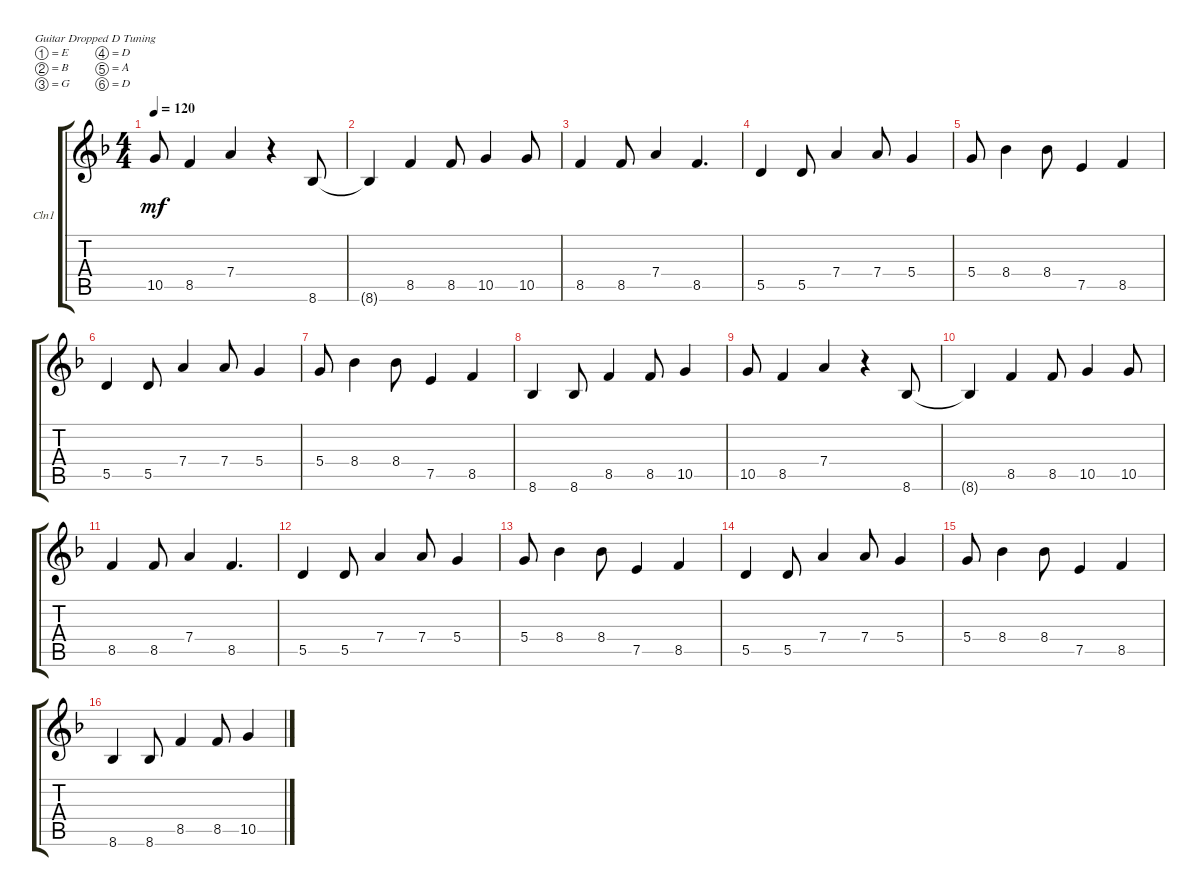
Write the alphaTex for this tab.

\defaultSystemsLayout 4
\bracketExtendMode groupsimilarinstruments
\firstSystemTrackNameOrientation horizontal
\otherSystemsTrackNameOrientation horizontal
\track ("Clean 1" "Cln1") {instrument electricguitarclean}
\staff {score tabs}
\tuning (E4 B3 G3 D3 A2 D2)
\ts (4 4)
\tempo 120
\clef g2
\ks f
10.5.8{dy mf} 8.5.4 7.4.4 r.4 8.6.8 |
8.6{t}.4 8.5.4 8.5.8 10.5.4 10.5.8 |
8.5.4 8.5.8 7.4.4 8.5.4{d} |
5.5.4 5.5.8 7.4.4 7.4.8 5.4.4 |
5.4.8 8.4.4 8.4.8 7.5.4 8.5.4 |
5.5.4 5.5.8 7.4.4 7.4.8 5.4.4 |
5.4.8 8.4.4 8.4.8 7.5.4 8.5.4 |
8.6.4 8.6.8 8.5.4 8.5.8 10.5.4 |
10.5.8 8.5.4 7.4.4 r.4 8.6.8 |
8.6{t}.4 8.5.4 8.5.8 10.5.4 10.5.8 |
8.5.4 8.5.8 7.4.4 8.5.4{d} |
5.5.4 5.5.8 7.4.4 7.4.8 5.4.4 |
5.4.8 8.4.4 8.4.8 7.5.4 8.5.4 |
5.5.4 5.5.8 7.4.4 7.4.8 5.4.4 |
5.4.8 8.4.4 8.4.8 7.5.4 8.5.4 |
8.6.4 8.6.8 8.5.4 8.5.8 10.5.4
